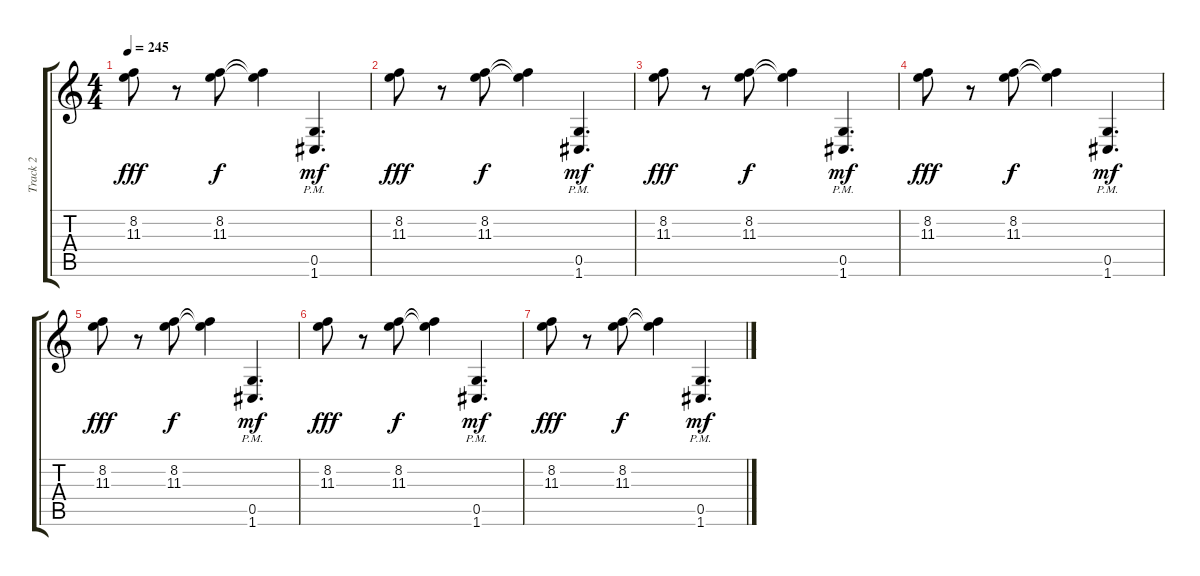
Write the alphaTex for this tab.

\track ("Track 2" "Track 2") {instrument distortionguitar}
\staff {score tabs}
\tuning (D4 A3 F3 C3 G2 C2) {hide}
\ts (4 4)
\tempo 245
\clef g2
\ks c
(8.2 11.3).8{dy fff} r.8 (8.2 11.3).8{dy f} (8.2{t} 11.3{t}).4 (0.5{pm} 1.6{pm}).4{d dy mf} |
(8.2 11.3).8{dy fff} r.8 (8.2 11.3).8{dy f} (8.2{t} 11.3{t}).4 (0.5{pm} 1.6{pm}).4{d dy mf} |
(8.2 11.3).8{dy fff} r.8 (8.2 11.3).8{dy f} (8.2{t} 11.3{t}).4 (0.5{pm} 1.6{pm}).4{d dy mf} |
(8.2 11.3).8{dy fff} r.8 (8.2 11.3).8{dy f} (8.2{t} 11.3{t}).4 (0.5{pm} 1.6{pm}).4{d dy mf} |
(8.2 11.3).8{dy fff} r.8 (8.2 11.3).8{dy f} (8.2{t} 11.3{t}).4 (0.5{pm} 1.6{pm}).4{d dy mf} |
(8.2 11.3).8{dy fff} r.8 (8.2 11.3).8{dy f} (8.2{t} 11.3{t}).4 (0.5{pm} 1.6{pm}).4{d dy mf} |
(8.2 11.3).8{dy fff} r.8 (8.2 11.3).8{dy f} (8.2{t} 11.3{t}).4 (0.5{pm} 1.6{pm}).4{d dy mf}
